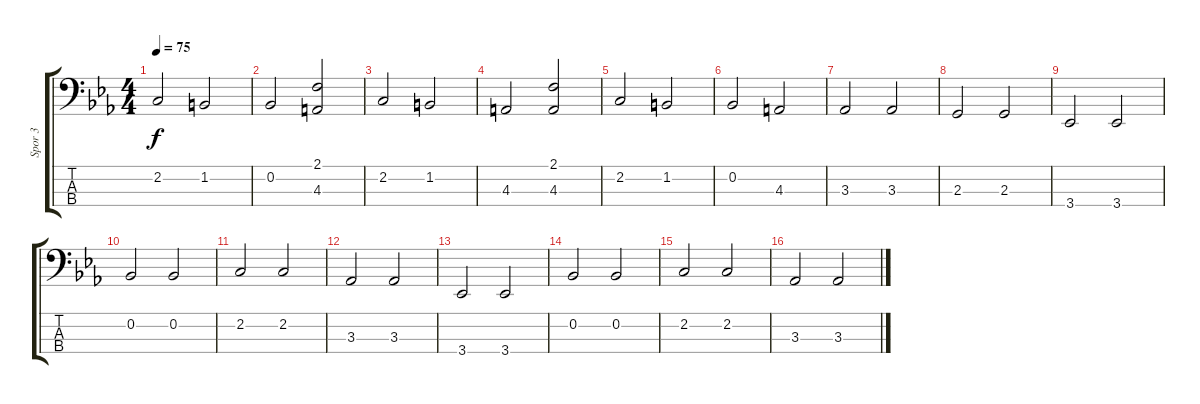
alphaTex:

\track ("Spor 3" "Spor 3") {instrument acousticbass}
\staff {score tabs}
\tuning (Eb2 Bb1 F1 C1) {hide}
\ts (4 4)
\tempo 75
\clef f4
\ks eb
2.2.2{dy f} 1.2.2 |
0.2.2 (2.1 4.3).2 |
2.2.2 1.2.2 |
4.3.2 (2.1 4.3).2 |
2.2.2 1.2.2 |
0.2.2 4.3.2 |
3.3.2 3.3.2 |
2.3.2 2.3.2 |
3.4.2 3.4.2 |
0.2.2 0.2.2 |
2.2.2 2.2.2 |
3.3.2 3.3.2 |
3.4.2 3.4.2 |
0.2.2 0.2.2 |
2.2.2 2.2.2 |
3.3.2 3.3.2
